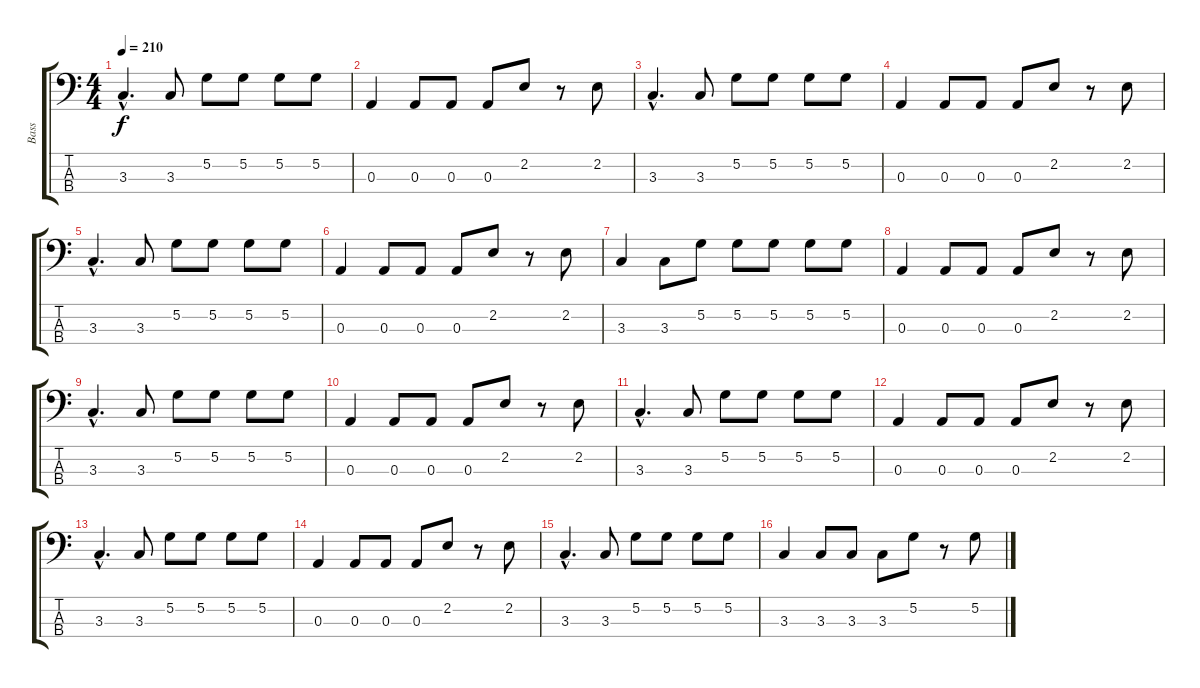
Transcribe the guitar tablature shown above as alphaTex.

\track ("Bass" "Bass") {instrument electricbasspick}
\staff {score tabs}
\tuning (G2 D2 A1 E1) {hide}
\ts (4 4)
\tempo 210
\clef f4
\ks c
3.3{hac}.4{d dy f} 3.3.8 5.2.8 5.2.8 5.2.8 5.2.8 |
0.3.4 0.3.8 0.3.8 0.3.8 2.2.8 r.8 2.2.8 |
3.3{hac}.4{d} 3.3.8 5.2.8 5.2.8 5.2.8 5.2.8 |
0.3.4 0.3.8 0.3.8 0.3.8 2.2.8 r.8 2.2.8 |
3.3{hac}.4{d} 3.3.8 5.2.8 5.2.8 5.2.8 5.2.8 |
0.3.4 0.3.8 0.3.8 0.3.8 2.2.8 r.8 2.2.8 |
3.3.4 3.3.8 5.2.8 5.2.8 5.2.8 5.2.8 5.2.8 |
0.3.4 0.3.8 0.3.8 0.3.8 2.2.8 r.8 2.2.8 |
3.3{hac}.4{d} 3.3.8 5.2.8 5.2.8 5.2.8 5.2.8 |
0.3.4 0.3.8 0.3.8 0.3.8 2.2.8 r.8 2.2.8 |
3.3{hac}.4{d} 3.3.8 5.2.8 5.2.8 5.2.8 5.2.8 |
0.3.4 0.3.8 0.3.8 0.3.8 2.2.8 r.8 2.2.8 |
3.3{hac}.4{d} 3.3.8 5.2.8 5.2.8 5.2.8 5.2.8 |
0.3.4 0.3.8 0.3.8 0.3.8 2.2.8 r.8 2.2.8 |
3.3{hac}.4{d} 3.3.8 5.2.8 5.2.8 5.2.8 5.2.8 |
3.3.4 3.3.8 3.3.8 3.3.8 5.2.8 r.8 5.2.8
